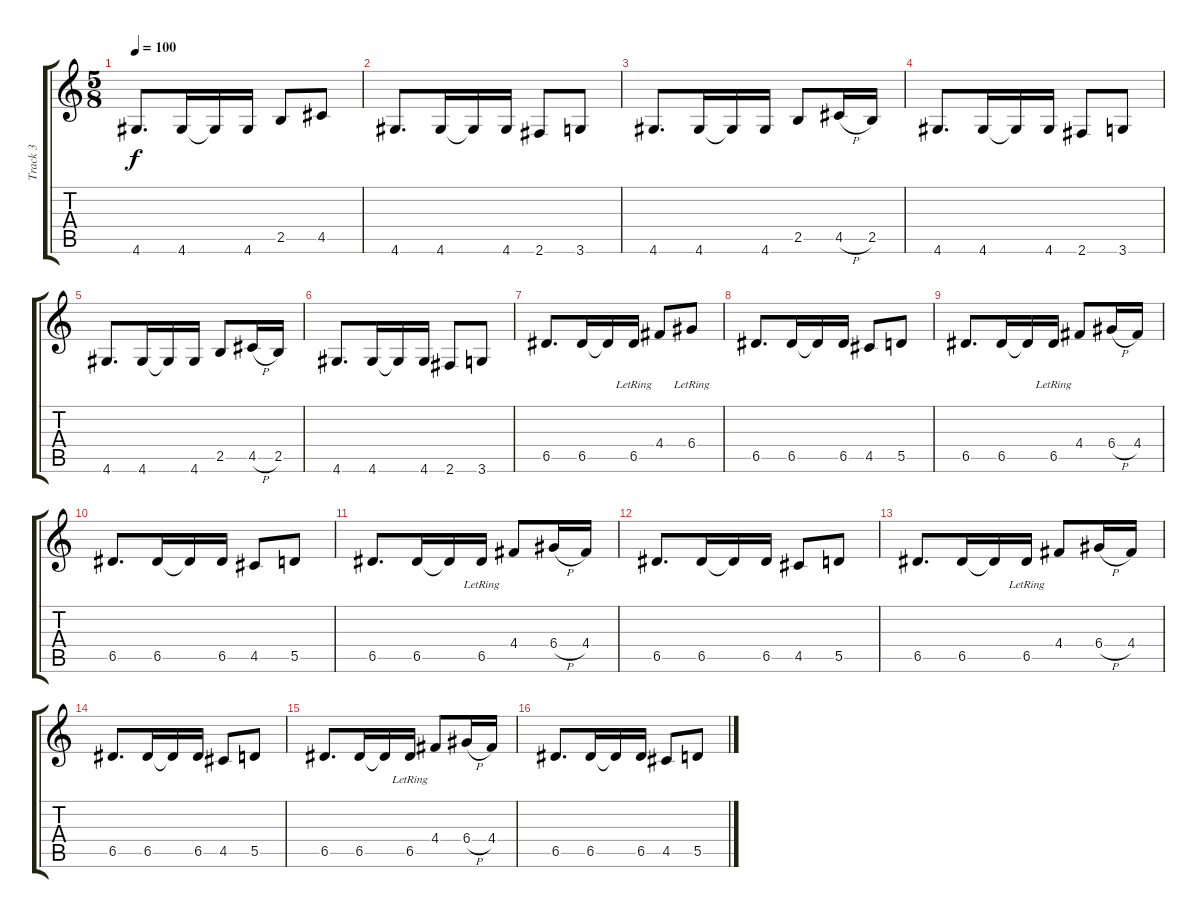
\track ("Track 3" "Track 3") {instrument electricguitarjazz}
\staff {score tabs}
\tuning (E4 B3 G3 D3 A2 E2) {hide}
\ts (5 8)
\tempo 100
\clef g2
\ks c
4.6.8{d dy f} 4.6.16 4.6{t}.16 4.6.16 2.5.8 4.5.8 |
4.6.8{d} 4.6.16 4.6{t}.16 4.6.16 2.6.8 3.6.8 |
4.6.8{d} 4.6.16 4.6{t}.16 4.6.16 2.5.8 4.5{h}.16 2.5.16 |
4.6.8{d} 4.6.16 4.6{t}.16 4.6.16 2.6.8 3.6.8 |
4.6.8{d} 4.6.16 4.6{t}.16 4.6.16 2.5.8 4.5{h}.16 2.5.16 |
4.6.8{d} 4.6.16 4.6{t}.16 4.6.16 2.6.8 3.6.8 |
6.5.8{d} 6.5.16 6.5{t}.16 6.5{lr}.16 4.4.8 6.4{lr}.8 |
6.5.8{d} 6.5.16 6.5{t}.16 6.5.16 4.5.8 5.5.8 |
6.5.8{d} 6.5.16 6.5{t}.16 6.5{lr}.16 4.4.8 6.4{h}.16 4.4.16 |
6.5.8{d} 6.5.16 6.5{t}.16 6.5.16 4.5.8 5.5.8 |
6.5.8{d} 6.5.16 6.5{t}.16 6.5{lr}.16 4.4.8 6.4{h}.16 4.4.16 |
6.5.8{d} 6.5.16 6.5{t}.16 6.5.16 4.5.8 5.5.8 |
6.5.8{d} 6.5.16 6.5{t}.16 6.5{lr}.16 4.4.8 6.4{h}.16 4.4.16 |
6.5.8{d} 6.5.16 6.5{t}.16 6.5.16 4.5.8 5.5.8 |
6.5.8{d instrument electricguitarjazz} 6.5.16 6.5{t}.16 6.5{lr}.16 4.4.8 6.4{h}.16 4.4.16 |
6.5.8{d} 6.5.16 6.5{t}.16 6.5.16 4.5.8 5.5.8
